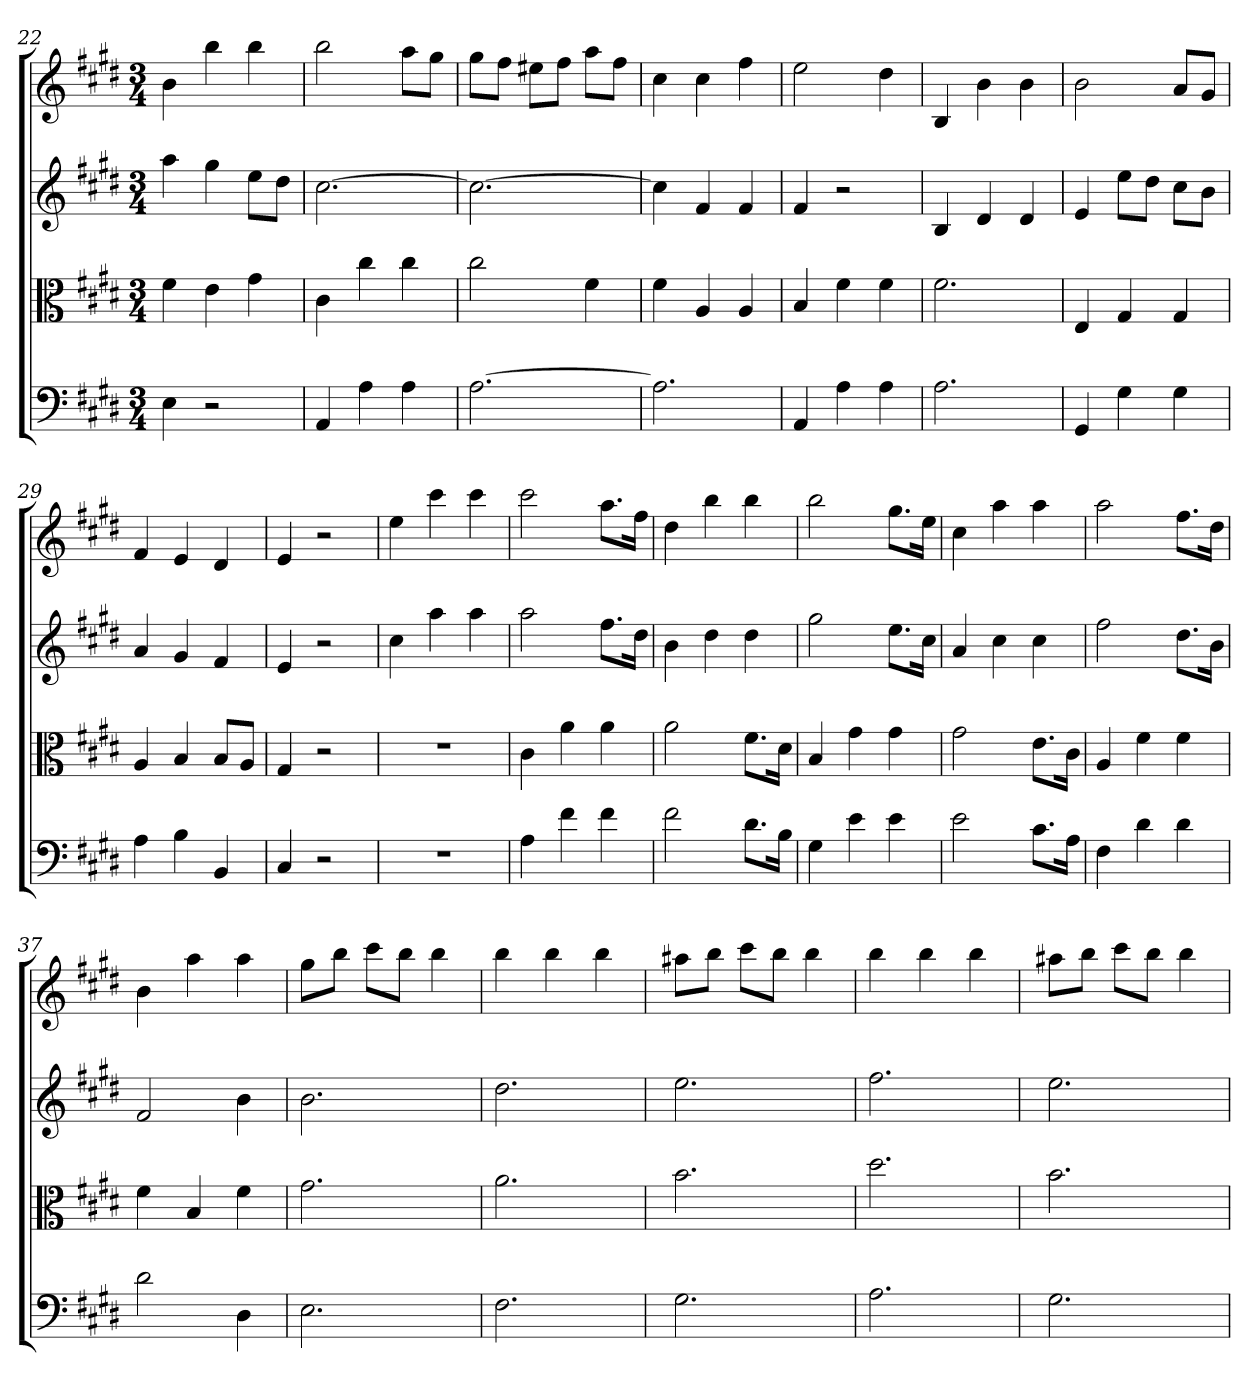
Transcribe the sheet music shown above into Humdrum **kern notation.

**kern	**kern	**kern	**kern
*part4	*part3	*part2	*part1
*staff4	*staff3	*staff2	*staff1
*clefF4	*clefC3	*	*
*k[f#c#g#d#]	*k[f#c#g#d#]	*k[f#c#g#d#]	*k[f#c#g#d#]
*E:	*E:	*E:	*E:
*M3/4	*M3/4	*M3/4	*M3/4
=22	=22	=22	=22
4E	4f#	4aa	4b
2r	4e	4gg#	4bb
.	4g#	8eeL	4bb
.	.	8dd#J	.
=23	=23	=23	=23
4AA	4c#	[2.cc#	2bb
4A	4cc#	.	.
4A	4cc#	.	8aaL
.	.	.	8gg#J
=24	=24	=24	=24
[2.A	2cc#	2.cc#_	8gg#L
.	.	.	8ff#J
.	.	.	8ee#XL
.	.	.	8ff#J
.	4f#	.	8aaL
.	.	.	8ff#J
=25	=25	=25	=25
2.A]	4f#	4cc#]	4cc#
.	4A	4f#	4cc#
.	4A	4f#	4ff#
=26	=26	=26	=26
4AA	4B	4f#	2ee
4A	4f#	2r	.
4A	4f#	.	4dd#
=27	=27	=27	=27
2.A	2.f#	4B	4B
.	.	4d#	4b
.	.	4d#	4b
=28	=28	=28	=28
4GG#	4E	4e	2b
4G#	4G#	8eeL	.
.	.	8dd#J	.
4G#	4G#	8cc#L	8aL
.	.	8bJ	8g#J
=29	=29	=29	=29
4A	4A	4a	4f#
4B	4B	4g#	4e
4BB	8B/L	4f#	4d#
.	8A/J	.	.
=30	=30	=30	=30
4C#	4G#	4e	4e
2r	2r	2r	2r
=31	=31	=31	=31
2.r	2.r	4cc#	4ee
.	.	4aa	4ccc#
.	.	4aa	4ccc#
=32	=32	=32	=32
4A	4c#	2aa	2ccc#
4f#	4a	.	.
4f#	4a	8.ff#L	8.aaL
.	.	16dd#Jk	16ff#Jk
=33	=33	=33	=33
2f#	2a	4b	4dd#
.	.	4dd#	4bb
8.d#\L	8.f#\L	4dd#	4bb
16B\Jk	16d#\Jk	.	.
=34	=34	=34	=34
4G#	4B	2gg#	2bb
4e	4g#	.	.
4e	4g#	8.eeL	8.gg#L
.	.	16cc#Jk	16eeJk
=35	=35	=35	=35
2e	2g#	4a	4cc#
.	.	4cc#	4aa
8.c#\L	8.e\L	4cc#	4aa
16A\Jk	16c#\Jk	.	.
=36	=36	=36	=36
4F#	4A	2ff#	2aa
4d#	4f#	.	.
4d#	4f#	8.dd#L	8.ff#L
.	.	16bJk	16dd#Jk
=37	=37	=37	=37
2d#	4f#	2f#	4b
.	4B	.	4aa
4D#	4f#	4b	4aa
=38	=38	=38	=38
2.E	2.g#	2.b	8gg#L
.	.	.	8bbJ
.	.	.	8ccc#L
.	.	.	8bbJ
.	.	.	4bb
=39	=39	=39	=39
2.F#	2.a	2.dd#	4bb
.	.	.	4bb
.	.	.	4bb
=40	=40	=40	=40
2.G#	2.b	2.ee	8aa#XL
.	.	.	8bbJ
.	.	.	8ccc#L
.	.	.	8bbJ
.	.	.	4bb
=41	=41	=41	=41
2.A	2.dd#	2.ff#	4bb
.	.	.	4bb
.	.	.	4bb
=42	=42	=42	=42
2.G#	2.b	2.ee	8aa#XL
.	.	.	8bbJ
.	.	.	8ccc#L
.	.	.	8bbJ
.	.	.	4bb
=	=	=	=
*-	*-	*-	*-
